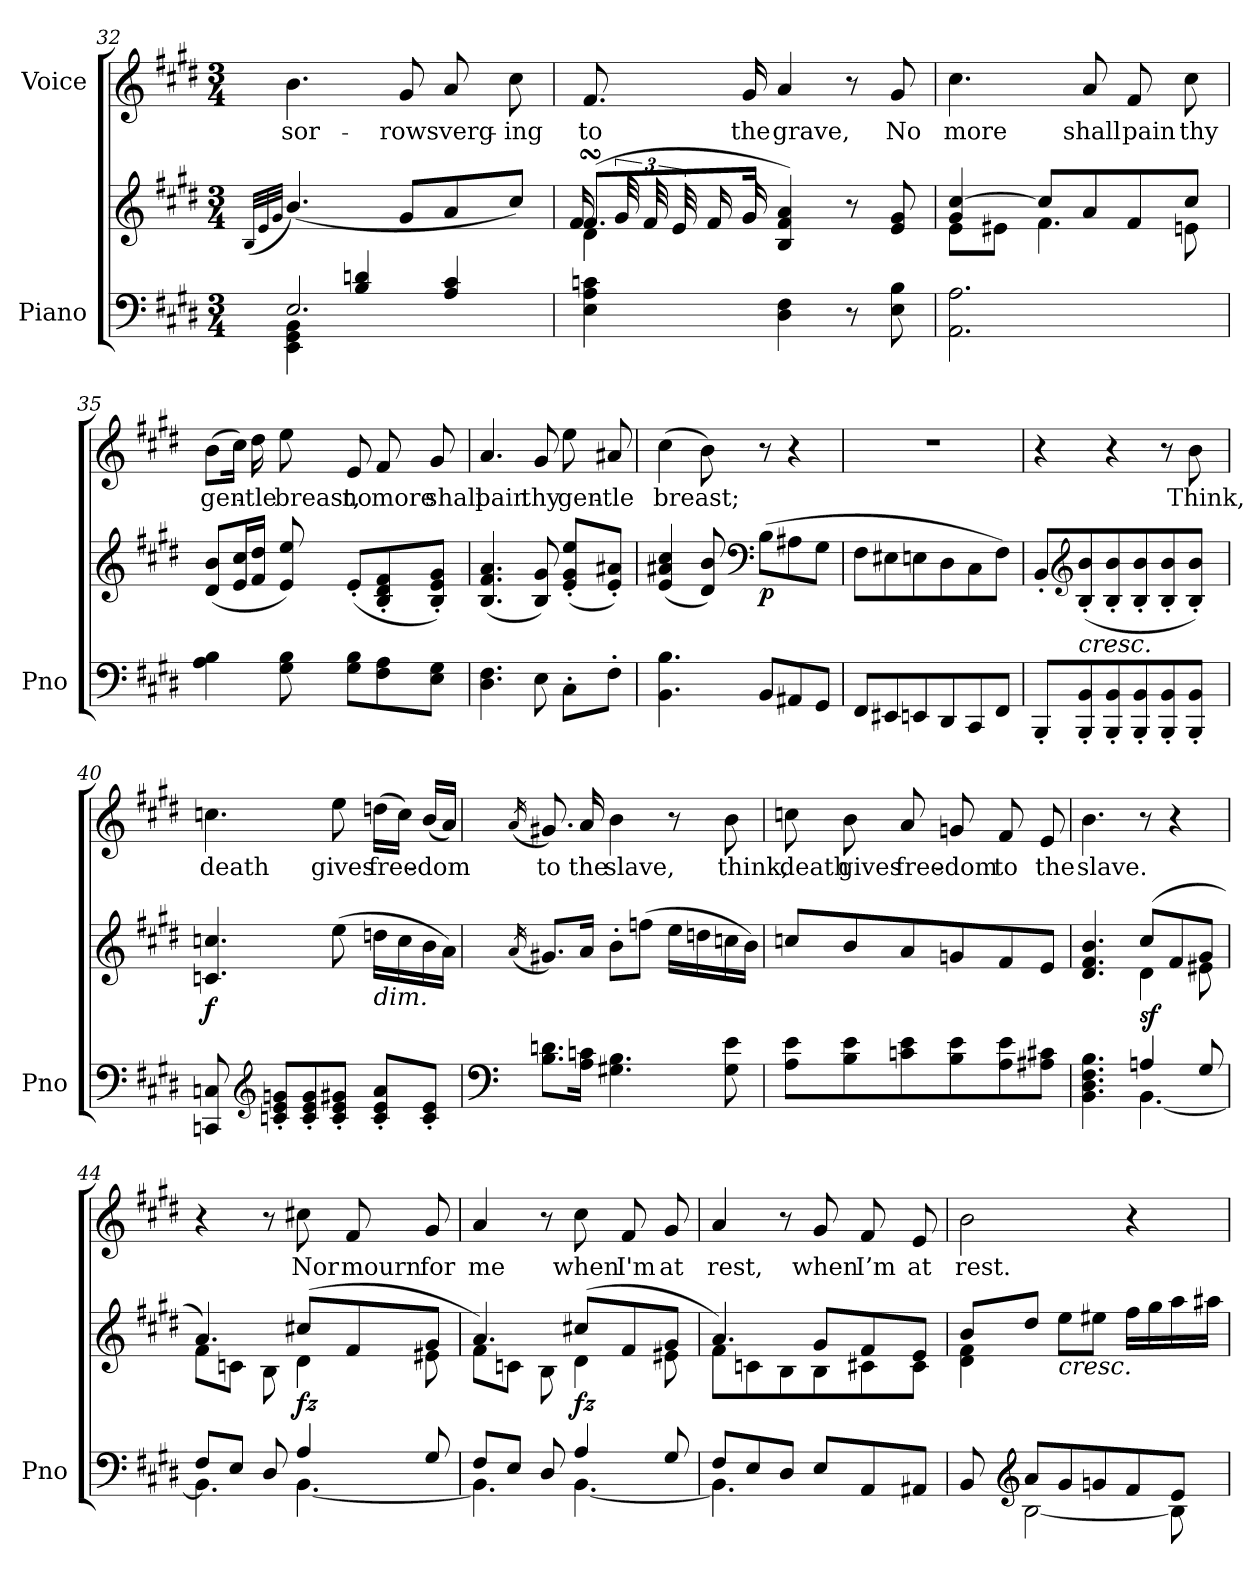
**kern	**kern	**dynam	**kern	**text
*part2	*part2	*part2	*part1	*part1
*staff3	*staff2	*staff2/3	*staff1	*staff1
*I"Piano	*	*	*I"Voice	*
*I'Pno	*	*	*	*
*clefF4	*clefG2	*	*clefG2	*
*k[f#c#g#d#]	*k[f#c#g#d#]	*	*k[f#c#g#d#]	*
*M3/4	*M3/4	*	*M3/4	*
=32	=32	=32	=32	=32
.	(32qB/LLL	.	.	.
.	32qe/	.	.	.
.	32qg#/JJJ	.	.	.
*^	*	*	*	*
!	!	!	!	!	!LO:LY:b
4EE\ 4GG#\ 4BB\	2.E/	(4.b/)	.	4.b\	sor-
4B/ 4dn/	.	.	.	.	.
!	!	!	!	!	!LO:LY:b
.	.	8g#/L	.	8g#/	-rows
!	!	!	!	!	!LO:LY:b
4A/ 4c#/	.	8a/	.	8a/	verg-
!	!	!	!	!	!LO:LY:b
.	.	8cc#/J)	.	8cc#\	-ing
*v	*v	*	*	*	*
=33	=33	=33	=33	=33
*	*^	*	*	*
*	*	*^	*	*	*
!	!	!	!	!	!	!LO:LY:b
4E\ 4A\ 4cn\	(8.f#sSSS/L	4d#\	16f#!	.	8.f#/	to
.	.	.	48g#!	.	.	.
.	.	.	48f#!	.	.	.
.	.	.	48e!	.	.	.
.	.	.	16f#!	.	.	.
!	!	!	!	!	!	!LO:LY:b
.	16g#/Jk	.	16g#!	.	16g#/	the
!	!	!	!	!	!	!LO:LY:b
4D#\ 4F#\	4B/ 4f#/ 4a/)	2ryy	2ryy	.	4a/	grave,
8r	8r	.	.	.	8r	.
!	!	!	!	!	!	!LO:LY:b
8E\ 8B\	8e/ 8g#/	.	.	.	8g#/	No
*	*	*v	*v	*	*	*
!!LO:PB:g=z
=34	=34	=34	=34	=34	=34
!	!	!	!	!	!LO:LY:b
2.AA\ 2.A\	4g#/ [4cc#/	8e\L	.	4.cc#\	more
.	.	8e#X\J	.	.	.
.	8cc#/L]	4.f#\	.	.	.
!	!	!	!	!	!LO:LY:b
.	8a/	.	.	8a/	shall
!	!	!	!	!	!LO:LY:b
.	8f#/	.	.	8f#/	pain
!	!	!	!	!	!LO:LY:b
.	8cc#/J	8en\	.	8cc#\	thy
=35	=35	=35	=35	=35	=35
!	!	!	!	!	!LO:LY:b
*	*v	*v	*	*	*
4A\ 4B\	(8d#/ 8b/L	.	(8b\L	gen-
.	16e/ 16cc#/L	.	16cc#\Jk)	.
!	!	!	!	!LO:LY:b
.	16f#/ 16dd#/JJ	.	16dd#\	-tle
!	!	!	!	!LO:LY:b
8G#\ 8B\	8e/ 8ee/)	.	8ee\	breast,
!	!	!	!	!LO:LY:b
8G#\ 8B\L	(8e'/L	.	8e/	no
!	!	!	!	!LO:LY:b
8F#\ 8A\	8B/' 8d#/' 8f#/'	.	8f#/	more
!	!	!	!	!LO:LY:b
8E\ 8G#\J	8B/' 8e/' 8g#/'J)	.	8g#/	shall
=36	=36	=36	=36	=36
!	!	!	!	!LO:LY:b
4.D#\ 4.F#\	(4.B/ 4.f#/ 4.a/	.	4.a/	pain
!	!	!	!	!LO:LY:b
8E\	8B/ 8g#/)	.	8g#/	thy
!	!	!	!	!LO:LY:b
8C#'\L	(8e/' 8g#/' 8ee/'L	.	8ee\	gen-
!	!	!	!	!LO:LY:b
8F#'\J	8e/' 8a#X/'J)	.	8a#X/	-tle
!!LO:LB:g=z
=37	=37	=37	=37	=37
!	!	!	!	!LO:LY:b
4.BB\ 4.B\	(4e/ 4a#X/ 4cc#/	.	(4cc#\	breast;
.	8d#/ 8b/)	.	8b\)	.
*	*clefF4	*	*	*
!	!	!LO:DY:b	!	!
8BB/L	(8B\L	p	8r	.
8AA#X/	8A#X\	.	4r	.
8GG#/J	8G#\J	.	.	.
=38	=38	=38	=38	=38
8FF#/L	8F#\L	.	2.r	.
8EE#X/	8E#X\	.	.	.
8EEn/	8En\	.	.	.
8DD#/	8D#\	.	.	.
8CC#/	8C#\	.	.	.
8FF#/J	8F#\J)	.	.	.
=39	=39	=39	=39	=39
8BBB'/L	8BB'/L	.	4r	.
*	*clefG2	*	*	*
!	!LO:TX:b:i:t=cresc.	!	!	!
8BBB/' 8BB/'	(8B/' 8b/'	.	.	.
8BBB/' 8BB/'	8B/' 8b/'	.	4r	.
8BBB/' 8BB/'	8B/' 8b/'	.	.	.
8BBB/' 8BB/'	8B/' 8b/'	.	8r	.
!	!	!	!	!LO:LY:b
8BBB/' 8BB/'J	8B/' 8b/'J)	.	8b\	Think,
=40	=40	=40	=40	=40
!	!	!LO:DY:b	!	!LO:LY:b
8CCn/ 8Cn/	4.cn/ 4.ccn/	f	4.ccn\	death
*clefG2	*	*	*	*
8cn/' 8e/' 8gn/'L	.	.	.	.
8c/' 8e/' 8g/'	.	.	.	.
!	!	!	!	!LO:LY:b
8c/' 8e/' 8g#X/'J	(8ee\	.	8ee\	gives
!	!LO:TX:b:i:t=dim.	!	!	!
!	!	!	!	!LO:LY:b
8c/' 8e/' 8a/'L	16ddn\LL	.	(16ddn\LL	free-
.	16cc\	.	16cc\JJ)	.
!	!	!	!	!LO:LY:b
8c/' 8e/'J	16b\	.	(16b/LL	-dom
.	16a\JJ)	.	16a/JJ)	.
!!LO:LB:g=z
=41	=41	=41	=41	=41
*clefF4	*	*	*	*
.	(16qa/	.	(16qa/	.
!	!	!	!	!LO:LY:b
8.B\ 8.dn\L	8.g#X/L)	.	8.g#X/)	to
!	!	!	!	!LO:LY:b
16A\ 16cn\Jk	16a/Jk	.	16a/	the
!	!	!	!	!LO:LY:b
4.G#X\ 4.B\	8b'\L	.	4b\	slave,
.	(8ffn\J	.	.	.
.	16ee\LL	.	8r	.
.	16ddn\	.	.	.
!	!	!	!	!LO:LY:b
8G#\ 8e\	16ccn\	.	8b\	think,
.	16b\JJ)	.	.	.
=42	=42	=42	=42	=42
!	!	!	!	!LO:LY:b
8A\ 8e\L	8ccn/L	.	8ccn\	death
!	!	!	!	!LO:LY:b
8B\ 8e\	8b/	.	8b\	gives
!	!	!	!	!LO:LY:b
8cn\ 8e\	8a/	.	8a/	free-
!	!	!	!	!LO:LY:b
8B\ 8e\	8gn/	.	8gn/	-dom
!	!	!	!	!LO:LY:b
8A\ 8e\	8f#/	.	8f#/	to
!	!	!	!	!LO:LY:b
8A#X\ 8c#X\J	8e/J	.	8e/	the
=43	=43	=43	=43	=43
*^	*^	*	*	*
!	!	!	!	!	!	!LO:LY:b
4.BB\ 4.D#\ 4.F#\ 4.B\	4.ryy	4.d#/ 4.f#/ 4.b/	4.ryy	.	4.b\	slave.
!	!	!	!	!LO:DY:b	!	!
4An/	[4.BB\	(8cc#/L	4d#\	sf	8r	.
.	.	8f#/	.	.	4r	.
8G#/	.	8g#/J	8e#X\	.	.	.
!!LO:LB:g=z
=44	=44	=44	=44	=44	=44	=44
8F#/L	4.BB\]	4.a/)	8f#\L	.	4r	.
8E/J	.	.	8cn\J	.	.	.
8D#/	.	.	8B\	.	8r	.
!	!	!	!	!LO:DY:b	!	!LO:LY:b
4A/	[4.BB\	(8cc#X/L	4d#\	fz	8cc#X\	Nor
!	!	!	!	!	!	!LO:LY:b
.	.	8f#/	.	.	8f#/	mourn
!	!	!	!	!	!	!LO:LY:b
8G#/	.	8g#/J	8e#X\	.	8g#/	for
=45	=45	=45	=45	=45	=45	=45
!	!	!	!	!	!	!LO:LY:b
8F#/L	4.BB\]	4.a/)	8f#\L	.	4a/	me
8E/J	.	.	8cn\J	.	.	.
8D#/	.	.	8B\	.	8r	.
!	!	!	!	!LO:DY:b	!	!LO:LY:b
4A/	[4.BB\	(8cc#X/L	4d#\	fz	8cc#\	when
!	!	!	!	!	!	!LO:LY:b
.	.	8f#/	.	.	8f#/	I'm
!	!	!	!	!	!	!LO:LY:b
8G#/	.	8g#/J	8e#X\	.	8g#/	at
=46	=46	=46	=46	=46	=46	=46
!	!	!	!	!	!	!LO:LY:b
8F#/L	4.BB\]	4.a/)	8f#\L	.	4a/	rest,
8E/	.	.	8cn\	.	.	.
8D#/J	.	.	8B\	.	8r	.
!	!	!	!	!	!	!LO:LY:b
8E/L	4.ryy	8g#/L	8B\	.	8g#/	when
!	!	!	!	!	!	!LO:LY:b
8AA/	.	8f#/	8c#X\	.	8f#/	I’m
!	!	!	!	!	!	!LO:LY:b
8AA#X/J	.	8e/J	8c#\J	.	8e/	at
!!LO:PB:g=z
=47	=47	=47	=47	=47	=47	=47
!	!	!	!	!	!	!LO:LY:b
8BB/	8ryy	8b/L	4d#\ 4f#\	.	2b\	rest.
*clefG2	*	*	*	*	*	*
8a/L	[2B\	8dd#/J	.	.	.	.
!	!	!LO:TX:b:i:t=cresc.	!	!	!	!
8g#/	.	8ee\L	2ryy	.	.	.
8gn/	.	8ee#X\J	.	.	.	.
8f#/	.	16ff#\LL	.	.	4r	.
.	.	16gg#\	.	.	.	.
8e/J	8B\]	16aa\	.	.	.	.
.	.	16aa#X\JJ	.	.	.	.
*v	*v	*	*	*	*	*
*	*v	*v	*	*	*
=	=	=	=	=
*-	*-	*-	*-	*-
